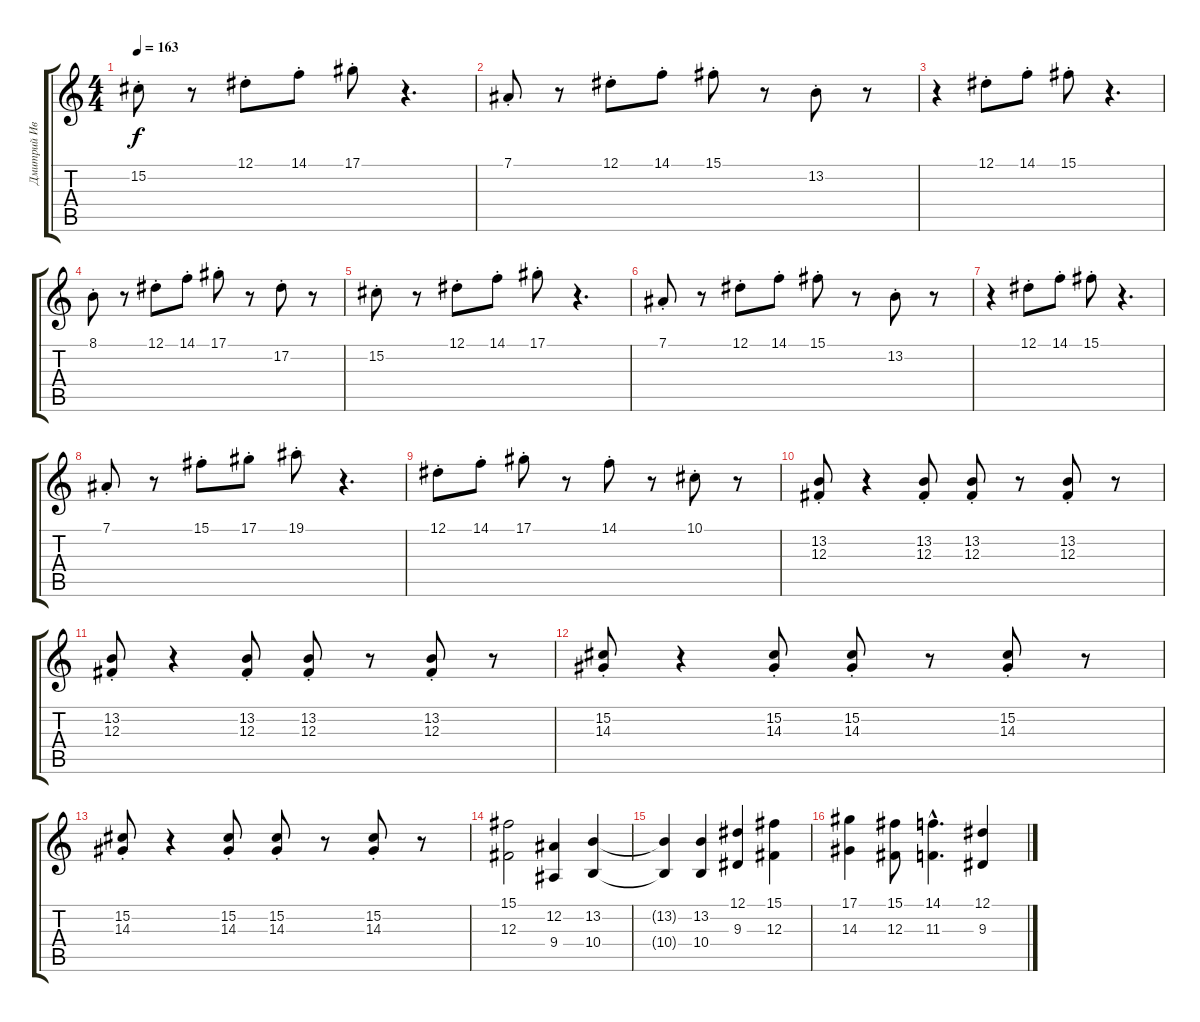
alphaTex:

\track ("Дмитрий Иванов" "Дмитрий Ив") {instrument stringensemble1}
\staff {score tabs}
\tuning (Eb4 Bb3 Gb3 Db3 Ab2 Eb2) {hide}
\ts (4 4)
\tempo 163
\clef g2
\ks c
15.2{st}.8{dy f} r.8 12.1{st}.8 14.1{st}.8 17.1{st}.8 r.4{d} |
7.1{st}.8 r.8 12.1{st}.8 14.1{st}.8 15.1{st}.8 r.8 13.2{st}.8 r.8 |
r.4 12.1{st}.8 14.1{st}.8 15.1{st}.8 r.4{d} |
8.1{st}.8 r.8 12.1{st}.8 14.1{st}.8 17.1{st}.8 r.8 17.2{st}.8 r.8 |
15.2{st}.8 r.8 12.1{st}.8 14.1{st}.8 17.1{st}.8 r.4{d} |
7.1{st}.8 r.8 12.1{st}.8 14.1{st}.8 15.1{st}.8 r.8 13.2{st}.8 r.8 |
r.4 12.1{st}.8 14.1{st}.8 15.1{st}.8 r.4{d} |
7.1{st}.8 r.8 15.1{st}.8 17.1{st}.8 19.1{st}.8 r.4{d} |
12.1{st}.8 14.1{st}.8 17.1{st}.8 r.8 14.1{st}.8 r.8 10.1{st}.8 r.8 |
(13.2{st} 12.3{st}).8 r.4 (13.2{st} 12.3{st}).8 (13.2{st} 12.3{st}).8 r.8 (13.2{st} 12.3{st}).8 r.8 |
(13.2{st} 12.3{st}).8 r.4 (13.2{st} 12.3{st}).8 (13.2{st} 12.3{st}).8 r.8 (13.2{st} 12.3{st}).8 r.8 |
(15.2{st} 14.3{st}).8 r.4 (15.2{st} 14.3{st}).8 (15.2{st} 14.3{st}).8 r.8 (15.2{st} 14.3{st}).8 r.8 |
(15.2{st} 14.3{st}).8 r.4 (15.2{st} 14.3{st}).8 (15.2{st} 14.3{st}).8 r.8 (15.2{st} 14.3{st}).8 r.8 |
(15.1 12.3).2 (12.2 9.4).4 (13.2 10.4).4 |
(13.2{t} 10.4{t}).4 (13.2 10.4).4 (12.1 9.3).4 (15.1 12.3).4 |
(17.1 14.3).4 (15.1 12.3).8 (14.1{hac} 11.3{hac}).4{d} (12.1 9.3).4
